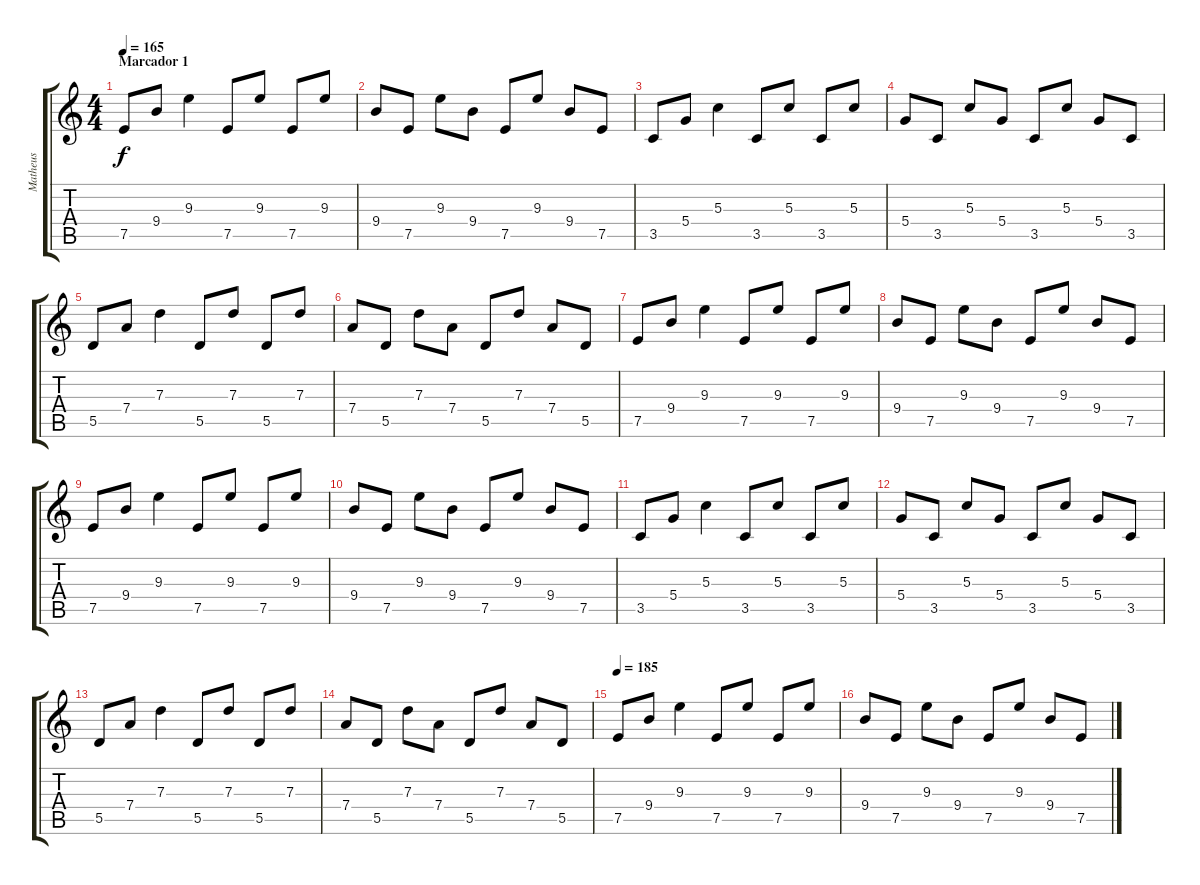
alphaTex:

\track ("Matheus" "Matheus") {instrument electricguitarclean}
\staff {score tabs}
\tuning (E4 B3 G3 D3 A2 E2) {hide}
\ts (4 4)
\section ("" "Marcador 1")
\tempo 165
\clef g2
\ks c
7.5.8{dy f instrument electricguitarclean} 9.4.8 9.3.4 7.5.8 9.3.8 7.5.8 9.3.8 |
9.4.8 7.5.8 9.3.8 9.4.8 7.5.8 9.3.8 9.4.8 7.5.8 |
3.5.8 5.4.8 5.3.4 3.5.8 5.3.8 3.5.8 5.3.8 |
5.4.8 3.5.8 5.3.8 5.4.8 3.5.8 5.3.8 5.4.8 3.5.8 |
5.5.8 7.4.8 7.3.4 5.5.8 7.3.8 5.5.8 7.3.8 |
7.4.8 5.5.8 7.3.8 7.4.8 5.5.8 7.3.8 7.4.8 5.5.8 |
7.5.8 9.4.8 9.3.4 7.5.8 9.3.8 7.5.8 9.3.8 |
9.4.8 7.5.8 9.3.8 9.4.8 7.5.8 9.3.8 9.4.8 7.5.8 |
7.5.8 9.4.8 9.3.4 7.5.8 9.3.8 7.5.8 9.3.8 |
9.4.8 7.5.8 9.3.8 9.4.8 7.5.8 9.3.8 9.4.8 7.5.8 |
3.5.8 5.4.8 5.3.4 3.5.8 5.3.8 3.5.8 5.3.8 |
5.4.8 3.5.8 5.3.8 5.4.8 3.5.8 5.3.8 5.4.8 3.5.8 |
5.5.8 7.4.8 7.3.4 5.5.8 7.3.8 5.5.8 7.3.8 |
7.4.8 5.5.8 7.3.8 7.4.8 5.5.8 7.3.8 7.4.8 5.5.8 |
\tempo 185
7.5.8 9.4.8 9.3.4 7.5.8 9.3.8 7.5.8 9.3.8 |
9.4.8 7.5.8 9.3.8 9.4.8 7.5.8 9.3.8 9.4.8 7.5.8
